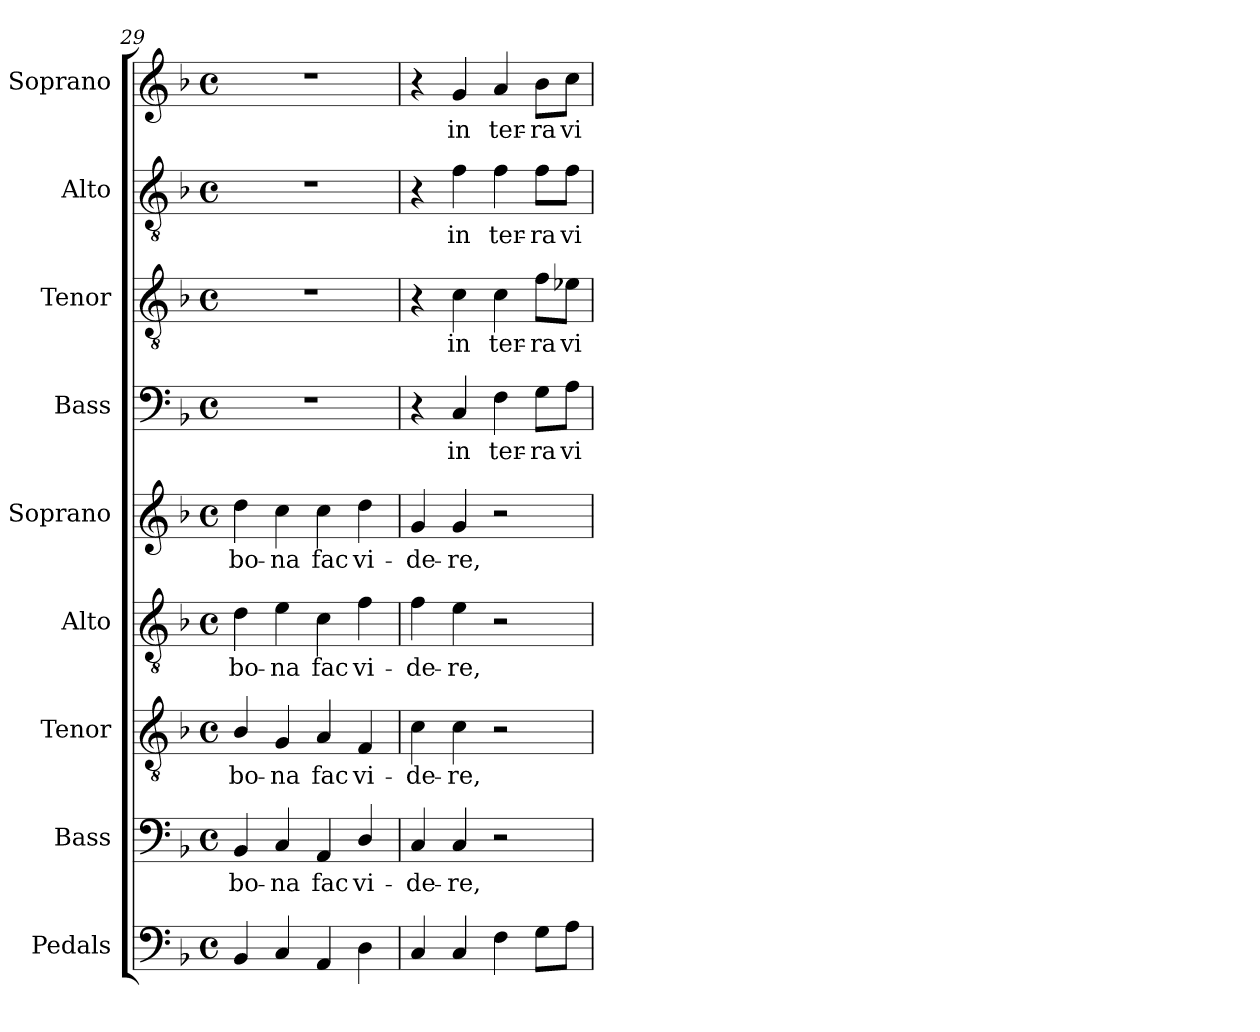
**kern	**kern	**text	**kern	**text	**kern	**text	**kern	**text	**kern	**text	**kern	**text	**kern	**text	**kern	**text
*part9	*part8	*part8	*part7	*part7	*part6	*part6	*part5	*part5	*part4	*part4	*part3	*part3	*part2	*part2	*part1	*part1
*staff9	*staff8	*staff8	*staff7	*staff7	*staff6	*staff6	*staff5	*staff5	*staff4	*staff4	*staff3	*staff3	*staff2	*staff2	*staff1	*staff1
*I"Pedals	*I"Bass	*	*I"Tenor	*	*I"Alto	*	*I"Soprano	*	*I"Bass	*	*I"Tenor	*	*I"Alto	*	*I"Soprano	*
*I'Ped.	*I'B.	*	*I'T.	*	*I'A.	*	*I'S.	*	*I'B.	*	*I'T.	*	*I'A.	*	*I'S.	*
*clefF4	*clefF4	*	*clefGv2	*	*clefGv2	*	*clefG2	*	*clefF4	*	*clefGv2	*	*clefGv2	*	*clefG2	*
*	*	*	*ITrd7c12	*	*ITrd7c12	*	*	*	*	*	*ITrd7c12	*	*ITrd7c12	*	*	*
*k[b-]	*k[b-]	*	*k[b-]	*	*k[b-]	*	*k[b-]	*	*k[b-]	*	*k[b-]	*	*k[b-]	*	*k[b-]	*
*F:	*F:	*	*F:	*	*F:	*	*F:	*	*F:	*	*F:	*	*F:	*	*F:	*
*M4/4	*M4/4	*	*M4/4	*	*M4/4	*	*M4/4	*	*M4/4	*	*M4/4	*	*M4/4	*	*M4/4	*
*met(c)	*met(c)	*	*met(c)	*	*met(c)	*	*met(c)	*	*met(c)	*	*met(c)	*	*met(c)	*	*met(c)	*
=29	=29	=29	=29	=29	=29	=29	=29	=29	=29	=29	=29	=29	=29	=29	=29	=29
!	!	!LO:LY:b:color=#000000	!	!	!	!	!	!	!	!	!	!	!	!	!	!
!	!	!	!	!LO:LY:b:color=#000000	!	!	!	!	!	!	!	!	!	!	!	!
!	!	!	!	!	!	!LO:LY:b:color=#000000	!	!	!	!	!	!	!	!	!	!
!	!	!	!	!	!	!	!	!LO:LY:b:color=#000000	!	!	!	!	!	!	!	!
4BB-i/	4BB-i/	bo-	4BB-i/	bo-	4Di\	bo-	4ddi\	bo-	1r	.	1r	.	1r	.	1r	.
!	!	!LO:LY:b:color=#000000	!	!	!	!	!	!	!	!	!	!	!	!	!	!
!	!	!	!	!LO:LY:b:color=#000000	!	!	!	!	!	!	!	!	!	!	!	!
!	!	!	!	!	!	!LO:LY:b:color=#000000	!	!	!	!	!	!	!	!	!	!
!	!	!	!	!	!	!	!	!LO:LY:b:color=#000000	!	!	!	!	!	!	!	!
4Ci/	4Ci/	-na	4GGi/	-na	4Ei\	-na	4cci\	-na	.	.	.	.	.	.	.	.
!	!	!LO:LY:b:color=#000000	!	!	!	!	!	!	!	!	!	!	!	!	!	!
!	!	!	!	!LO:LY:b:color=#000000	!	!	!	!	!	!	!	!	!	!	!	!
!	!	!	!	!	!	!LO:LY:b:color=#000000	!	!	!	!	!	!	!	!	!	!
!	!	!	!	!	!	!	!	!LO:LY:b:color=#000000	!	!	!	!	!	!	!	!
4AAi/	4AAi/	fac	4AAi/	fac	4Ci\	fac	4cci\	fac	.	.	.	.	.	.	.	.
!	!	!LO:LY:b:color=#000000	!	!	!	!	!	!	!	!	!	!	!	!	!	!
!	!	!	!	!LO:LY:b:color=#000000	!	!	!	!	!	!	!	!	!	!	!	!
!	!	!	!	!	!	!LO:LY:b:color=#000000	!	!	!	!	!	!	!	!	!	!
!	!	!	!	!	!	!	!	!LO:LY:b:color=#000000	!	!	!	!	!	!	!	!
4Di\	4Di/	vi-	4FFi/	vi-	4Fi\	vi-	4ddi\	vi-	.	.	.	.	.	.	.	.
=30	=30	=30	=30	=30	=30	=30	=30	=30	=30	=30	=30	=30	=30	=30	=30	=30
!	!	!LO:LY:b:color=#000000	!	!	!	!	!	!	!	!	!	!	!	!	!	!
!	!	!	!	!LO:LY:b:color=#000000	!	!	!	!	!	!	!	!	!	!	!	!
!	!	!	!	!	!	!LO:LY:b:color=#000000	!	!	!	!	!	!	!	!	!	!
!	!	!	!	!	!	!	!	!LO:LY:b:color=#000000	!	!	!	!	!	!	!	!
4Ci/	4Ci/	-de-	4Ci\	-de-	4Fi\	-de-	4gi/	-de-	4r	.	4r	.	4r	.	4r	.
!	!	!LO:LY:b:color=#000000	!	!	!	!	!	!	!	!	!	!	!	!	!	!
!	!	!	!	!LO:LY:b:color=#000000	!	!	!	!	!	!	!	!	!	!	!	!
!	!	!	!	!	!	!LO:LY:b:color=#000000	!	!	!	!	!	!	!	!	!	!
!	!	!	!	!	!	!	!	!LO:LY:b:color=#000000	!	!	!	!	!	!	!	!
!	!	!	!	!	!	!	!	!	!	!LO:LY:b:color=#000000	!	!	!	!	!	!
!	!	!	!	!	!	!	!	!	!	!	!	!LO:LY:b:color=#000000	!	!	!	!
!	!	!	!	!	!	!	!	!	!	!	!	!	!	!LO:LY:b:color=#000000	!	!
!	!	!	!	!	!	!	!	!	!	!	!	!	!	!	!	!LO:LY:b:color=#000000
4Ci/	4Ci/	-re,	4Ci\	-re,	4Ei\	-re,	4gi/	-re,	4Ci/	in	4Ci\	in	4Fi\	in	4gi/	in
!	!	!	!	!	!	!	!	!	!	!LO:LY:b:color=#000000	!	!	!	!	!	!
!	!	!	!	!	!	!	!	!	!	!	!	!LO:LY:b:color=#000000	!	!	!	!
!	!	!	!	!	!	!	!	!	!	!	!	!	!	!LO:LY:b:color=#000000	!	!
!	!	!	!	!	!	!	!	!	!	!	!	!	!	!	!	!LO:LY:b:color=#000000
4Fi\	2r	.	2r	.	2r	.	2r	.	4Fi\	ter-	4Ci\	ter-	4Fi\	ter-	4ai/	ter-
!	!	!	!	!	!	!	!	!	!	!LO:LY:b:color=#000000	!	!	!	!	!	!
!	!	!	!	!	!	!	!	!	!	!	!	!LO:LY:b:color=#000000	!	!	!	!
!	!	!	!	!	!	!	!	!	!	!	!	!	!	!LO:LY:b:color=#000000	!	!
!	!	!	!	!	!	!	!	!	!	!	!	!	!	!	!	!LO:LY:b:color=#000000
8Gi\L	.	.	.	.	.	.	.	.	8Gi\L	-ra	8Fi\L	-ra	8Fi\L	-ra	8b-i\L	-ra
!	!	!	!	!	!	!	!	!	!	!LO:LY:b:color=#000000	!	!	!	!	!	!
!	!	!	!	!	!	!	!	!	!	!	!	!LO:LY:b:color=#000000	!	!	!	!
!	!	!	!	!	!	!	!	!	!	!	!	!	!	!LO:LY:b:color=#000000	!	!
!	!	!	!	!	!	!	!	!	!	!	!	!	!	!	!	!LO:LY:b:color=#000000
8Ai\J	.	.	.	.	.	.	.	.	8Ai\J	vi-	8E-Xi\J	vi-	8Fi\J	vi-	8cci\J	vi-
=	=	=	=	=	=	=	=	=	=	=	=	=	=	=	=	=
*-	*-	*-	*-	*-	*-	*-	*-	*-	*-	*-	*-	*-	*-	*-	*-	*-
